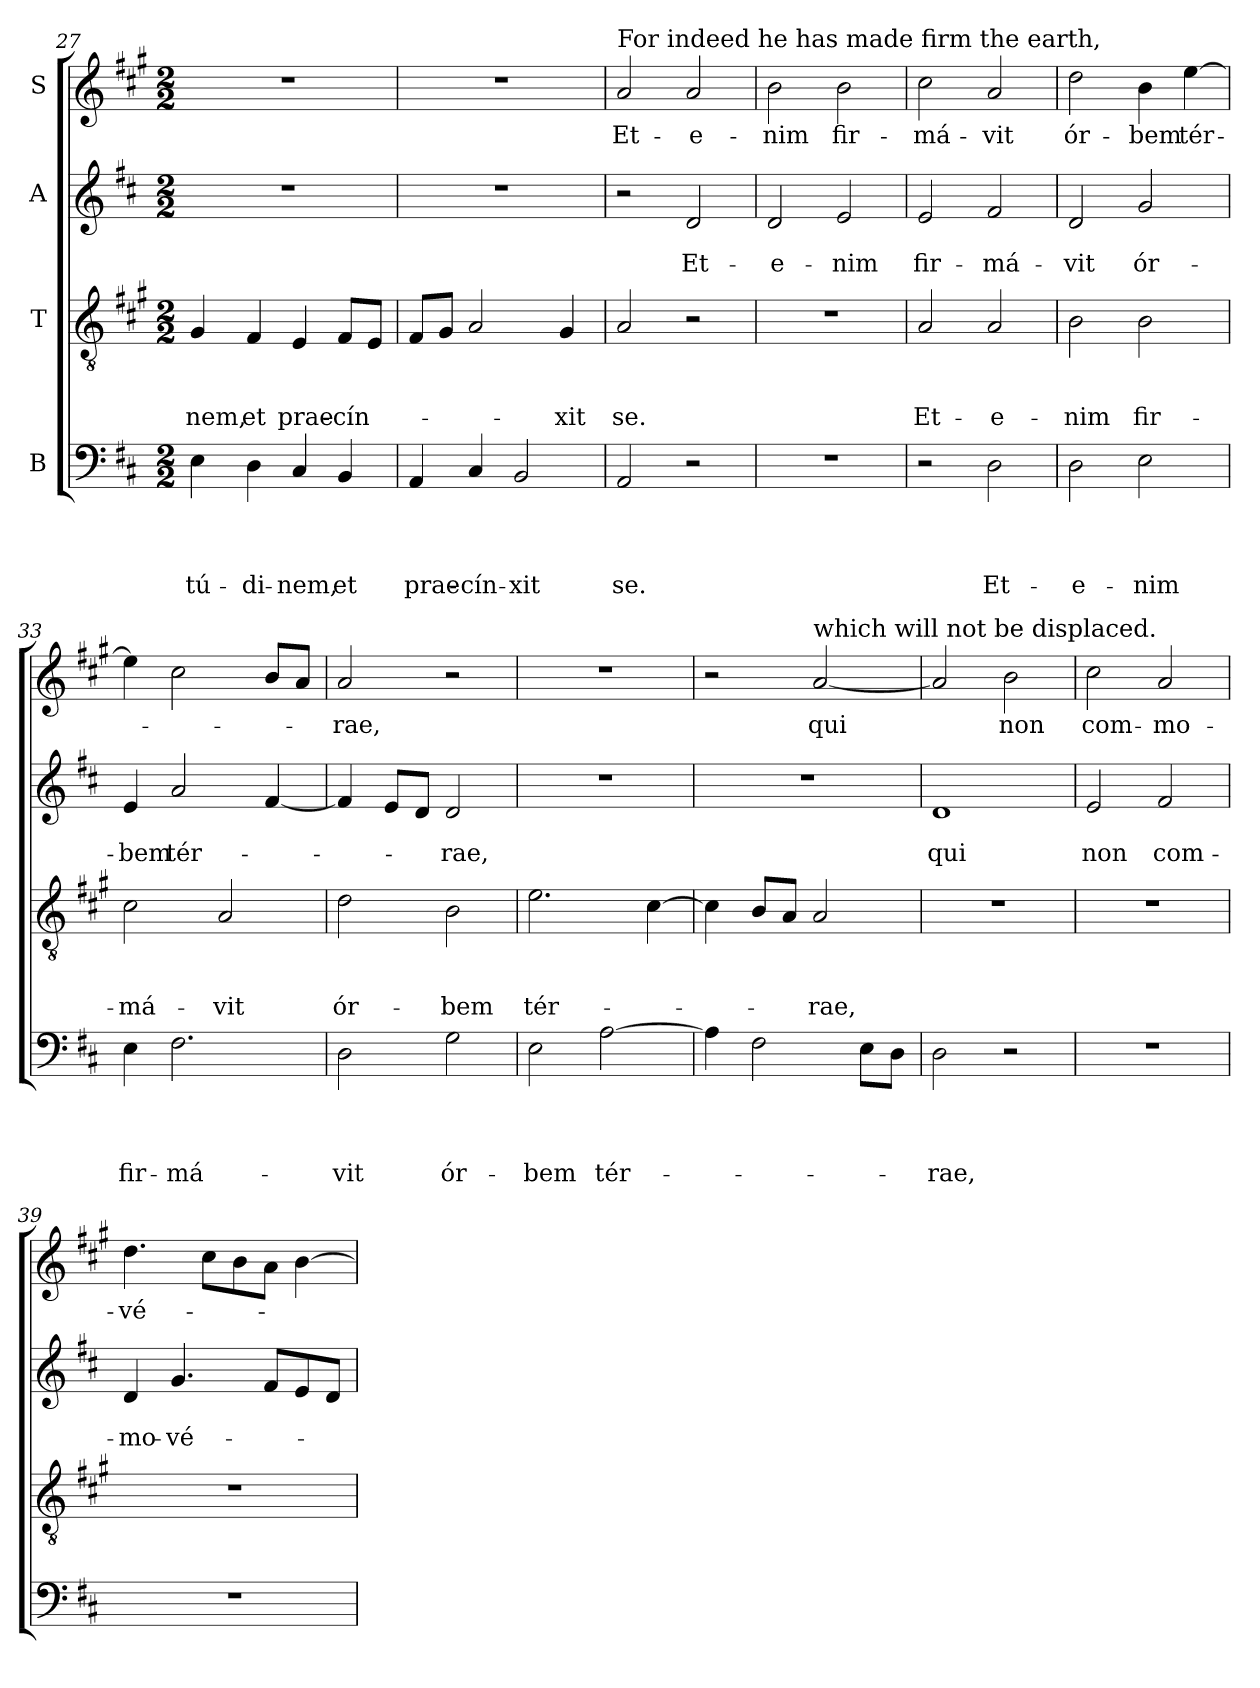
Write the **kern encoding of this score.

**kern	**text	**text	**text	**text	**kern	**text	**text	**text	**kern	**text	**text	**kern	**text
*part4	*part4	*part4	*part4	*part4	*part3	*part3	*part3	*part3	*part2	*part2	*part2	*part1	*part1
*staff4	*staff4	*staff4	*staff4	*staff4	*staff3	*staff3	*staff3	*staff3	*staff2	*staff2	*staff2	*staff1	*staff1
*I"B	*	*	*	*	*I"T	*	*	*	*I"A	*	*	*I"S	*
*clefF4	*	*	*	*	*clefGv2	*	*	*	*clefG2	*	*	*clefG2	*
*k[f#c#]	*	*	*	*	*k[f#c#g#]	*	*	*	*k[f#c#]	*	*	*k[f#c#g#]	*
*D:	*	*	*	*	*A:	*	*	*	*D:	*	*	*A:	*
*M2/2	*	*	*	*	*M2/2	*	*	*	*M2/2	*	*	*M2/2	*
=27	=27	=27	=27	=27	=27	=27	=27	=27	=27	=27	=27	=27	=27
!	!	!	!	!LO:LY:b	!	!	!	!LO:LY:b	!	!	!	!	!
4E\	.	.	.	-tú-	4G#/	.	.	-nem,	1r	.	.	1r	.
!	!	!	!	!LO:LY:b	!	!	!	!LO:LY:b	!	!	!	!	!
4D\	.	.	.	-di-	4F#/	.	.	et	.	.	.	.	.
!	!	!	!	!LO:LY:b	!	!	!	!LO:LY:b	!	!	!	!	!
4C#/	.	.	.	-nem,	4E/	.	.	prae-	.	.	.	.	.
!	!	!	!	!LO:LY:b	!	!	!	!LO:LY:b	!	!	!	!	!
4BB/	.	.	.	et	8F#/L	.	.	-cín-	.	.	.	.	.
.	.	.	.	.	8E/J	.	.	.	.	.	.	.	.
=28	=28	=28	=28	=28	=28	=28	=28	=28	=28	=28	=28	=28	=28
!	!	!	!	!LO:LY:b	!	!	!	!	!	!	!	!	!
4AA/	.	.	.	prae-	8F#/L	.	.	.	1r	.	.	1r	.
.	.	.	.	.	8G#/J	.	.	.	.	.	.	.	.
!	!	!	!	!LO:LY:b	!	!	!	!	!	!	!	!	!
4C#/	.	.	.	-cín-	2A/	.	.	.	.	.	.	.	.
!	!	!	!	!LO:LY:b	!	!	!	!	!	!	!	!	!
2BB/	.	.	.	-xit	.	.	.	.	.	.	.	.	.
!	!	!	!	!	!	!	!	!LO:LY:b	!	!	!	!	!
.	.	.	.	.	4G#/	.	.	-xit	.	.	.	.	.
=29	=29	=29	=29	=29	=29	=29	=29	=29	=29	=29	=29	=29	=29
!	!	!	!	!	!	!	!	!	!	!	!	!LO:TX:a:t=For indeed he has made firm the earth,	!
!	!	!	!	!LO:LY:b	!	!	!	!LO:LY:b	!	!	!	!	!LO:LY:b
2AA/	.	.	.	se.	2A/	.	.	se.	2r	.	.	2a/	Et-
!	!	!	!	!	!	!	!	!	!	!	!LO:LY:b	!	!LO:LY:b
2r	.	.	.	.	2r	.	.	.	2d/	.	Et-	2a/	-e-
!!LO:LB:g=z
=30	=30	=30	=30	=30	=30	=30	=30	=30	=30	=30	=30	=30	=30
!	!	!	!	!	!	!	!	!	!	!	!LO:LY:b	!	!LO:LY:b
1r	.	.	.	.	1r	.	.	.	2d/	.	-e-	2b\	-nim
!	!	!	!	!	!	!	!	!	!	!	!LO:LY:b	!	!LO:LY:b
.	.	.	.	.	.	.	.	.	2e/	.	-nim	2b\	fir-
=31	=31	=31	=31	=31	=31	=31	=31	=31	=31	=31	=31	=31	=31
!	!	!	!	!	!	!	!	!LO:LY:b	!	!	!LO:LY:b	!	!LO:LY:b
2r	.	.	.	.	2A/	.	.	Et-	2e/	.	fir-	2cc#\	-má-
!	!	!	!	!LO:LY:b	!	!	!	!LO:LY:b	!	!	!LO:LY:b	!	!LO:LY:b
2D\	.	.	.	Et-	2A/	.	.	-e-	2f#/	.	-má-	2a/	-vit
=32	=32	=32	=32	=32	=32	=32	=32	=32	=32	=32	=32	=32	=32
!	!	!	!	!LO:LY:b	!	!	!	!LO:LY:b	!	!	!LO:LY:b	!	!LO:LY:b
2D\	.	.	.	-e-	2B\	.	.	-nim	2d/	.	-vit	2dd\	ór-
!	!	!	!	!LO:LY:b	!	!	!	!LO:LY:b	!	!	!LO:LY:b	!	!LO:LY:b
2E\	.	.	.	-nim	2B\	.	.	fir-	2g/	.	ór-	4b\	-bem
!	!	!	!	!	!	!	!	!	!	!	!	!	!LO:LY:b
.	.	.	.	.	.	.	.	.	.	.	.	[4ee\	tér-
=33	=33	=33	=33	=33	=33	=33	=33	=33	=33	=33	=33	=33	=33
!	!	!	!	!LO:LY:b	!	!	!	!LO:LY:b	!	!	!LO:LY:b	!	!
4E\	.	.	.	fir-	2c#\	.	.	-má-	4e/	.	-bem	4ee\]	.
!	!	!	!	!LO:LY:b	!	!	!	!	!	!	!LO:LY:b	!	!
2.F#\	.	.	.	-má-	.	.	.	.	2a/	.	tér-	2cc#\	.
!	!	!	!	!	!	!	!	!LO:LY:b	!	!	!	!	!
.	.	.	.	.	2A/	.	.	-vit	.	.	.	.	.
.	.	.	.	.	.	.	.	.	[4f#/	.	.	8b/L	.
.	.	.	.	.	.	.	.	.	.	.	.	8a/J	.
=34	=34	=34	=34	=34	=34	=34	=34	=34	=34	=34	=34	=34	=34
!	!	!	!	!LO:LY:b	!	!	!	!LO:LY:b	!	!	!	!	!LO:LY:b
2D\	.	.	.	-vit	2d\	.	.	ór-	4f#/]	.	.	2a/	-rae,
.	.	.	.	.	.	.	.	.	8e/L	.	.	.	.
.	.	.	.	.	.	.	.	.	8d/J	.	.	.	.
!	!	!	!	!LO:LY:b	!	!	!	!LO:LY:b	!	!	!LO:LY:b	!	!
2G\	.	.	.	ór-	2B\	.	.	-bem	2d/	.	-rae,	2r	.
=35	=35	=35	=35	=35	=35	=35	=35	=35	=35	=35	=35	=35	=35
!	!	!	!	!LO:LY:b	!	!	!	!LO:LY:b	!	!	!	!	!
2E\	.	.	.	-bem	2.e\	.	.	tér-	1r	.	.	1r	.
!	!	!	!	!LO:LY:b	!	!	!	!	!	!	!	!	!
[2A\	.	.	.	tér-	.	.	.	.	.	.	.	.	.
.	.	.	.	.	[4c#\	.	.	.	.	.	.	.	.
!!LO:PB:g=z
=36	=36	=36	=36	=36	=36	=36	=36	=36	=36	=36	=36	=36	=36
4A\]	.	.	.	.	4c#\]	.	.	.	1r	.	.	2r	.
2F#\	.	.	.	.	8B/L	.	.	.	.	.	.	.	.
.	.	.	.	.	8A/J	.	.	.	.	.	.	.	.
!	!	!	!	!	!	!	!	!	!	!	!	!LO:TX:a:t=which will not be displaced.	!
!	!	!	!	!	!	!	!	!LO:LY:b	!	!	!	!	!LO:LY:b
.	.	.	.	.	2A/	.	.	-rae,	.	.	.	[2a/	qui
8E\L	.	.	.	.	.	.	.	.	.	.	.	.	.
8D\J	.	.	.	.	.	.	.	.	.	.	.	.	.
=37	=37	=37	=37	=37	=37	=37	=37	=37	=37	=37	=37	=37	=37
!	!	!	!	!LO:LY:b	!	!	!	!	!	!	!LO:LY:b	!	!
2D\	.	.	.	-rae,	1r	.	.	.	1d	.	qui	2a/]	.
!	!	!	!	!	!	!	!	!	!	!	!	!	!LO:LY:b
2r	.	.	.	.	.	.	.	.	.	.	.	2b\	non
=38	=38	=38	=38	=38	=38	=38	=38	=38	=38	=38	=38	=38	=38
!	!	!	!	!	!	!	!	!	!	!	!LO:LY:b	!	!LO:LY:b
1r	.	.	.	.	1r	.	.	.	2e/	.	non	2cc#\	com-
!	!	!	!	!	!	!	!	!	!	!	!LO:LY:b	!	!LO:LY:b
.	.	.	.	.	.	.	.	.	2f#/	.	com-	2a/	-mo-
=39	=39	=39	=39	=39	=39	=39	=39	=39	=39	=39	=39	=39	=39
!	!	!	!	!	!	!	!	!	!	!	!LO:LY:b	!	!LO:LY:b
1r	.	.	.	.	1r	.	.	.	4d/	.	-mo-	4.dd\	-vé-
!	!	!	!	!	!	!	!	!	!	!	!LO:LY:b	!	!
.	.	.	.	.	.	.	.	.	4.g/	.	-vé-	.	.
.	.	.	.	.	.	.	.	.	.	.	.	8cc#\L	.
.	.	.	.	.	.	.	.	.	.	.	.	8b\	.
.	.	.	.	.	.	.	.	.	8f#/L	.	.	8a\J	.
.	.	.	.	.	.	.	.	.	8e/	.	.	[4b\	.
.	.	.	.	.	.	.	.	.	8d/J	.	.	.	.
=	=	=	=	=	=	=	=	=	=	=	=	=	=
*-	*-	*-	*-	*-	*-	*-	*-	*-	*-	*-	*-	*-	*-
